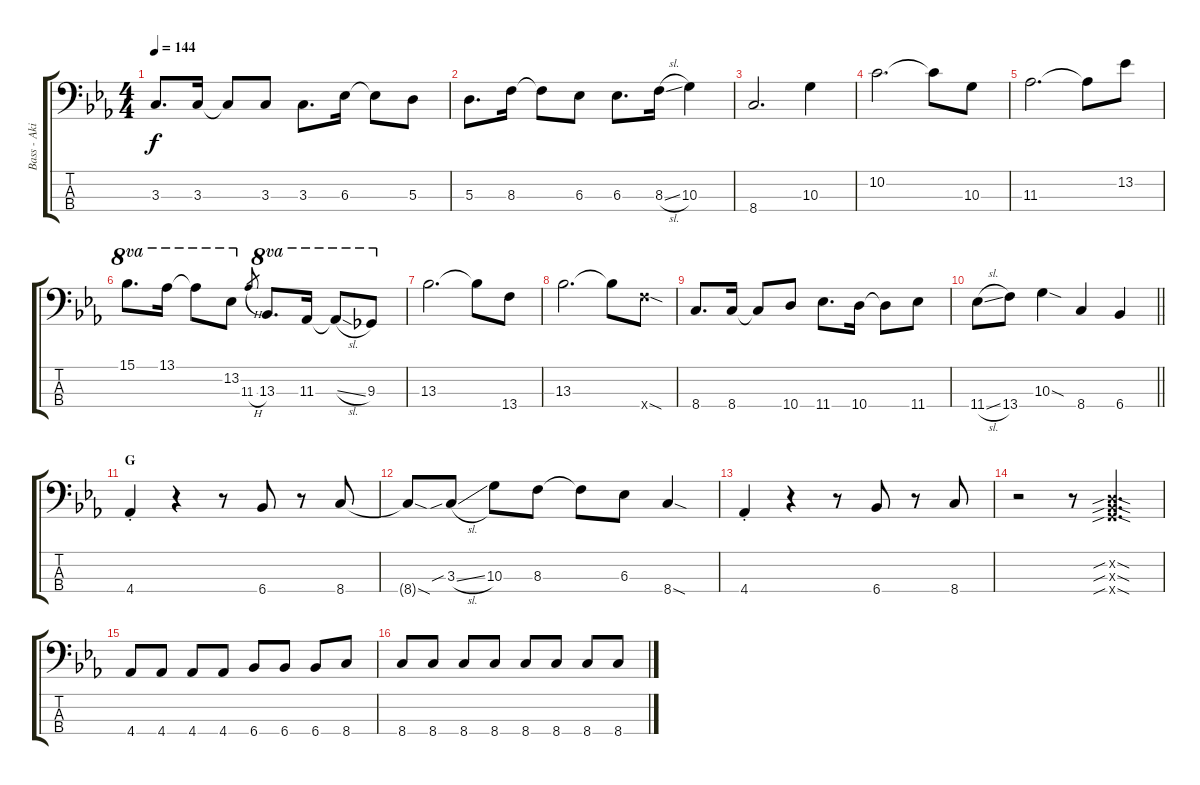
\track ("Bass - Aki" "Bass - Aki") {instrument electricbasspick}
\staff {score tabs}
\tuning (G2 D2 A1 E1) {hide}
\ts (4 4)
\tempo 144
\clef f4
\ks eb
3.3.8{d dy f} 3.3.16 3.3{t}.8 3.3.8 3.3.8{d} 6.3.16 6.3{t}.8 5.3.8 |
5.3.8{d} 8.3.16 8.3{t}.8 6.3.8 6.3.8{d} 8.3{sl}.16 10.3.4 |
8.4.2{d} 10.3.4 |
10.2.2{d} 10.2{t}.8 10.3.8 |
11.3.2{d} 11.3{t}.8 13.2.8 |
15.1.8{d ot 8va} 13.1.16{ot 8va} 13.1{t}.8{ot 8va} 13.2.8{ot 8va} 11.3{h}.8{gr} 13.3.8{d ot 8va} 11.3.16{ot 8va} 11.3{sl t}.8{ot 8va} 9.3.8{ot 8va} |
13.3.2{d} 13.3{t}.8 13.4.8 |
13.3.2{d} 13.3{t}.8 13.4{sod x}.8 |
8.4.8{d} 8.4.16 8.4{t}.8 10.4.8 11.4.8{d} 10.4.16 10.4{t}.8 11.4.8 |
\barLineRight lightlight
11.4{sl}.8 13.4.8 10.3{sod}.4 8.4.4 6.4.4 |
\section ("" "G")
4.4{st}.4 r.4 r.8 6.4.8 r.8 8.4.8 |
8.4{sod t}.8 3.3{sib sl}.8 10.3.8 8.3.8 8.3{t}.8 6.3.8 8.4{sod}.4 |
4.4{st}.4 r.4 r.8 6.4.8 r.8 8.4.8 |
r.2 r.8 (0.2{sib sod x} 1.3{sib sod x} 3.4{sib sod x}).4{d} |
4.4.8 4.4.8 4.4.8 4.4.8 6.4.8 6.4.8 6.4.8 8.4.8 |
8.4.8 8.4.8 8.4.8 8.4.8 8.4.8 8.4.8 8.4.8 8.4.8
